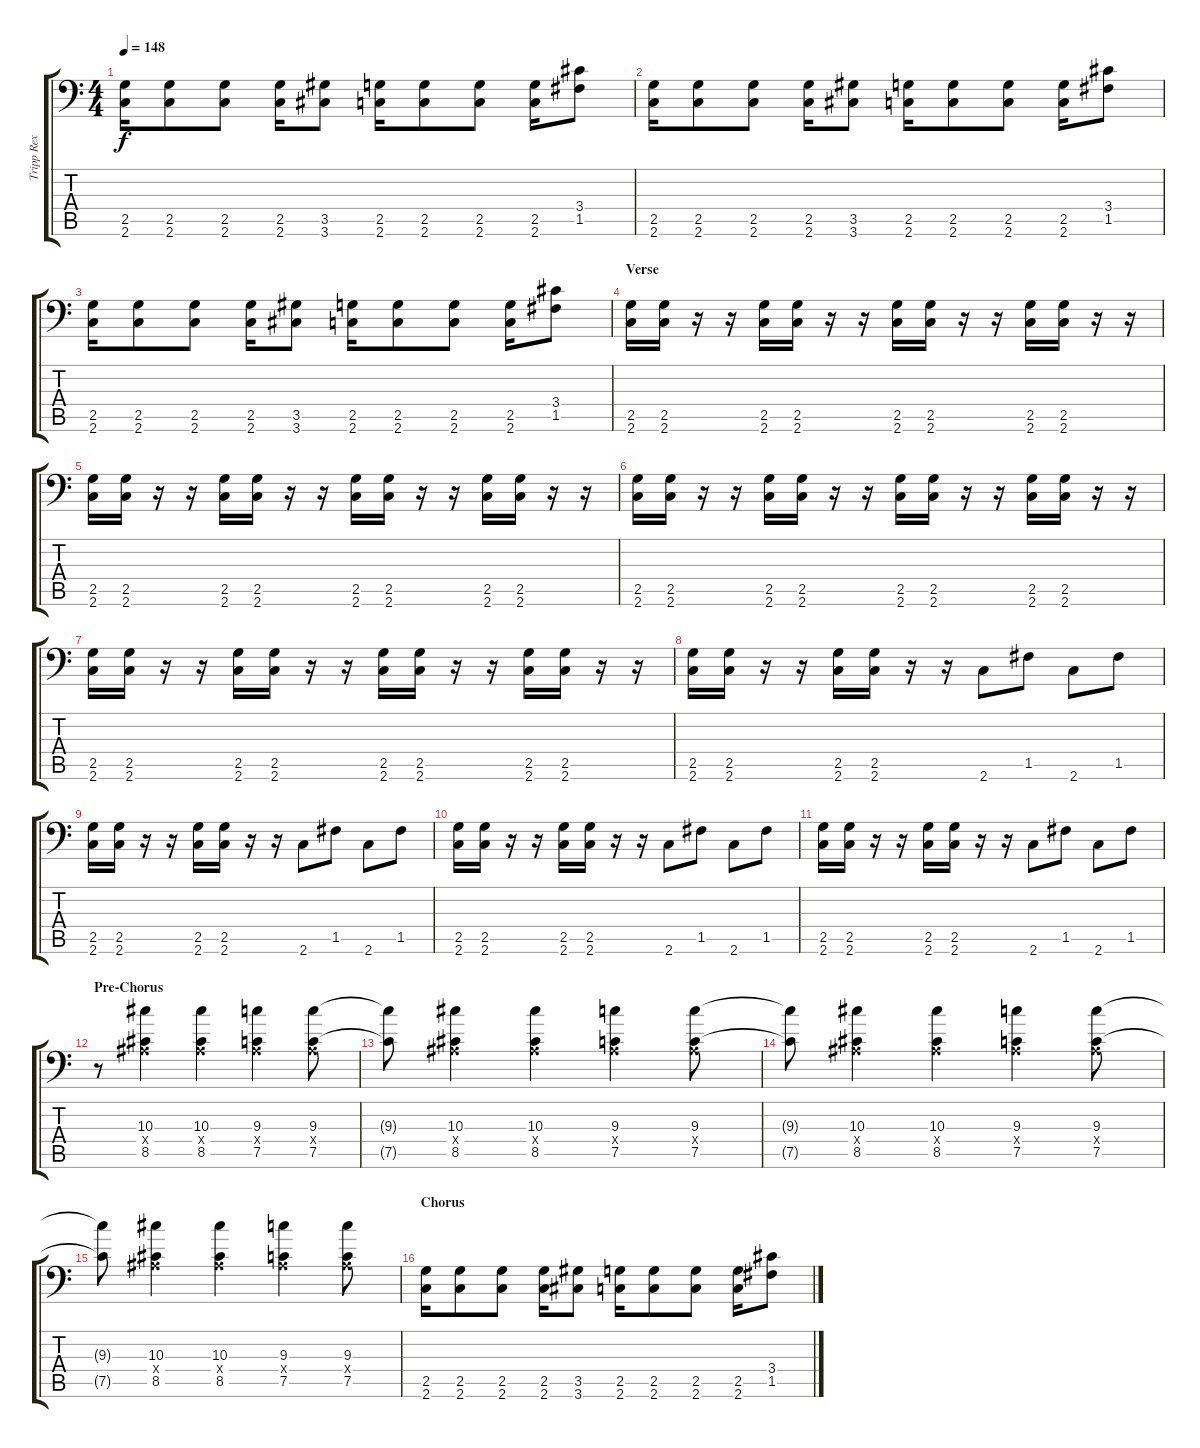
\track ("Tripp Rex Eisen - Guitar" "Tripp Rex ") {instrument distortionguitar}
\staff {score tabs}
\tuning (C4 G3 Eb3 Bb2 F2 Bb1) {hide}
\ts (4 4)
\tempo 148
\clef f4
\ks c
(2.5 2.6).16{dy f} (2.5 2.6).8 (2.5 2.6).8 (2.5 2.6).16 (3.5 3.6).8 (2.5 2.6).16 (2.5 2.6).8 (2.5 2.6).8 (2.5 2.6).16 (3.4 1.5).8 |
(2.5 2.6).16 (2.5 2.6).8 (2.5 2.6).8 (2.5 2.6).16 (3.5 3.6).8 (2.5 2.6).16 (2.5 2.6).8 (2.5 2.6).8 (2.5 2.6).16 (3.4 1.5).8 |
(2.5 2.6).16 (2.5 2.6).8 (2.5 2.6).8 (2.5 2.6).16 (3.5 3.6).8 (2.5 2.6).16 (2.5 2.6).8 (2.5 2.6).8 (2.5 2.6).16 (3.4 1.5).8 |
\section ("" "Verse")
(2.5 2.6).16 (2.5 2.6).16 r.16 r.16 (2.5 2.6).16 (2.5 2.6).16 r.16 r.16 (2.5 2.6).16 (2.5 2.6).16 r.16 r.16 (2.5 2.6).16 (2.5 2.6).16 r.16 r.16 |
(2.5 2.6).16 (2.5 2.6).16 r.16 r.16 (2.5 2.6).16 (2.5 2.6).16 r.16 r.16 (2.5 2.6).16 (2.5 2.6).16 r.16 r.16 (2.5 2.6).16 (2.5 2.6).16 r.16 r.16 |
(2.5 2.6).16 (2.5 2.6).16 r.16 r.16 (2.5 2.6).16 (2.5 2.6).16 r.16 r.16 (2.5 2.6).16 (2.5 2.6).16 r.16 r.16 (2.5 2.6).16 (2.5 2.6).16 r.16 r.16 |
(2.5 2.6).16 (2.5 2.6).16 r.16 r.16 (2.5 2.6).16 (2.5 2.6).16 r.16 r.16 (2.5 2.6).16 (2.5 2.6).16 r.16 r.16 (2.5 2.6).16 (2.5 2.6).16 r.16 r.16 |
(2.5 2.6).16 (2.5 2.6).16 r.16 r.16 (2.5 2.6).16 (2.5 2.6).16 r.16 r.16 2.6.8 1.5.8 2.6.8 1.5.8 |
(2.5 2.6).16 (2.5 2.6).16 r.16 r.16 (2.5 2.6).16 (2.5 2.6).16 r.16 r.16 2.6.8 1.5.8 2.6.8 1.5.8 |
(2.5 2.6).16 (2.5 2.6).16 r.16 r.16 (2.5 2.6).16 (2.5 2.6).16 r.16 r.16 2.6.8 1.5.8 2.6.8 1.5.8 |
(2.5 2.6).16 (2.5 2.6).16 r.16 r.16 (2.5 2.6).16 (2.5 2.6).16 r.16 r.16 2.6.8 1.5.8 2.6.8 1.5.8 |
\section ("" "Pre-Chorus")
r.8{volume 12} (10.3 0.4{x} 8.5).4 (10.3 0.4{x} 8.5).4 (9.3 0.4{x} 7.5).4 (9.3 0.4{x} 7.5).8 |
(9.3{t} 7.5{t}).8 (10.3 0.4{x} 8.5).4 (10.3 0.4{x} 8.5).4 (9.3 0.4{x} 7.5).4 (9.3 0.4{x} 7.5).8 |
(9.3{t} 7.5{t}).8 (10.3 0.4{x} 8.5).4 (10.3 0.4{x} 8.5).4 (9.3 0.4{x} 7.5).4 (9.3 0.4{x} 7.5).8 |
(9.3{t} 7.5{t}).8 (10.3 0.4{x} 8.5).4 (10.3 0.4{x} 8.5).4 (9.3 0.4{x} 7.5).4 (9.3 0.4{x} 7.5).8 |
\section ("" "Chorus")
(2.5 2.6).16 (2.5 2.6).8 (2.5 2.6).8 (2.5 2.6).16 (3.5 3.6).8 (2.5 2.6).16 (2.5 2.6).8 (2.5 2.6).8 (2.5 2.6).16 (3.4 1.5).8
